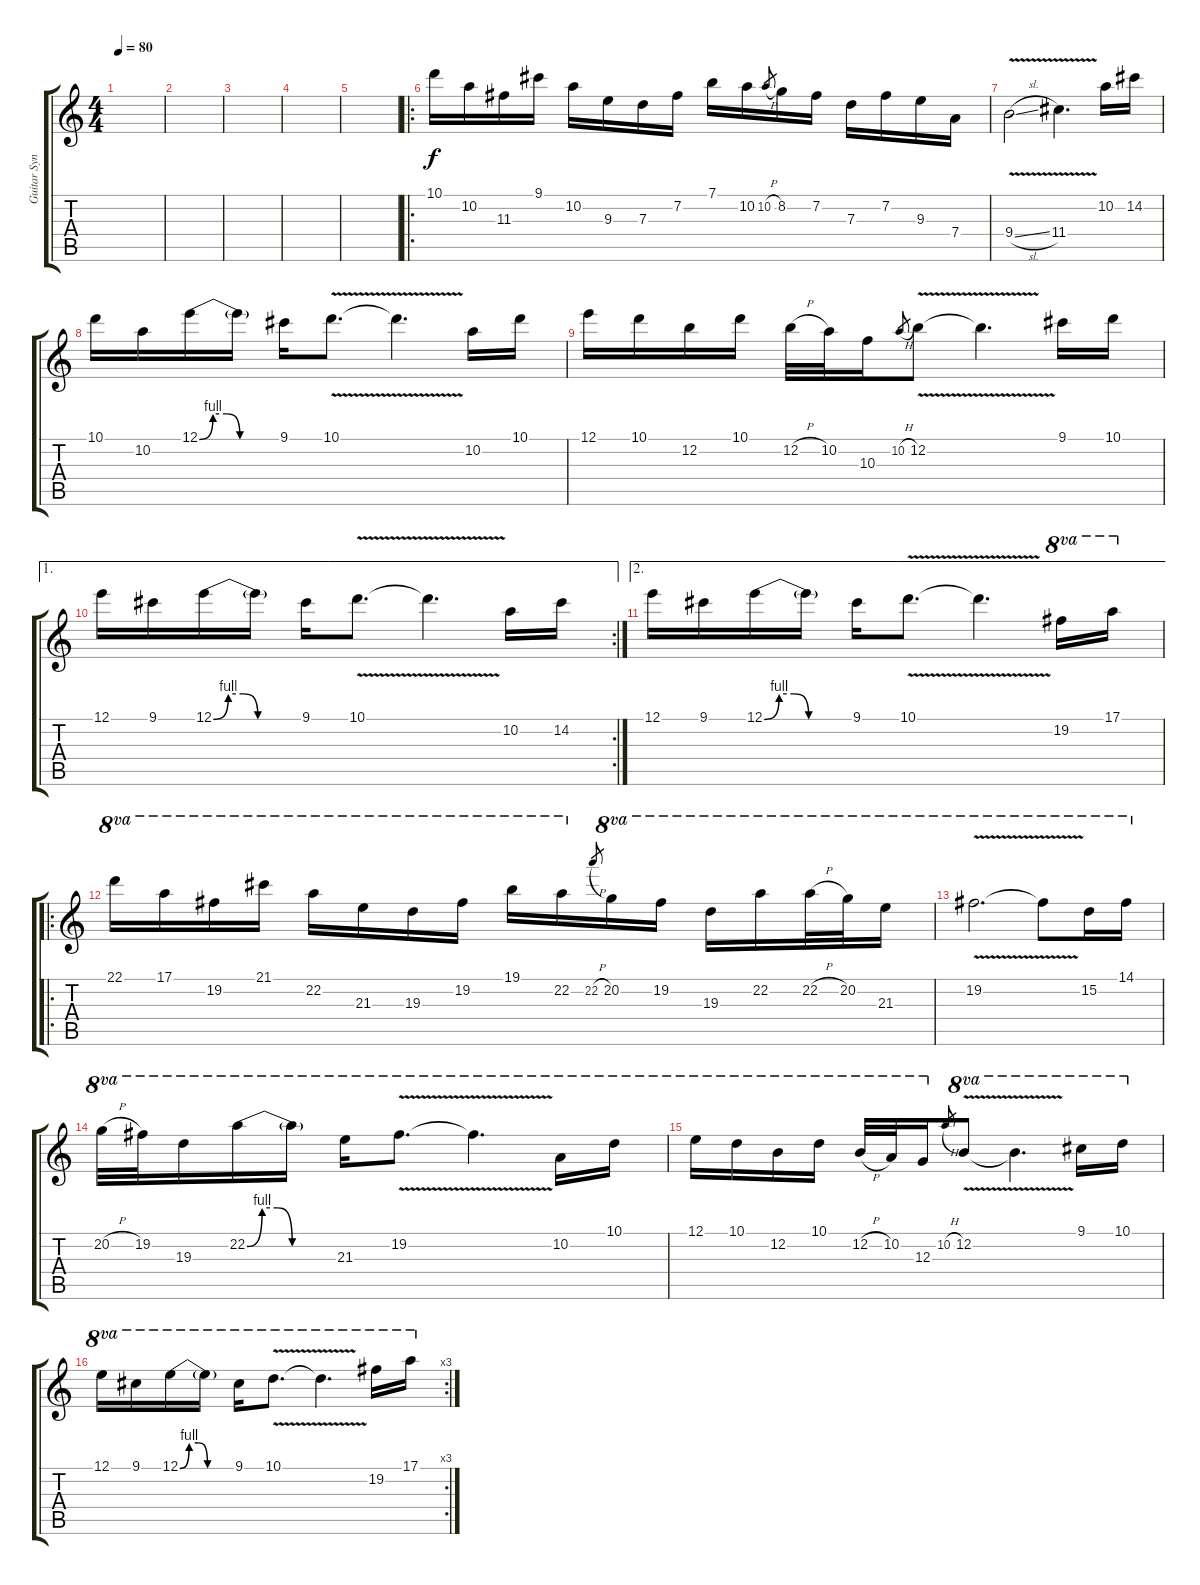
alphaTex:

\track ("Guitar Synth" "Guitar Syn") {instrument overdrivenguitar}
\staff {score tabs}
\tuning (E4 B3 G3 D3 A2 E2) {hide}
\ts (4 4)
\tempo 80
\clef g2
\ks c
|
|
|
|
|
\ro
10.1.16 10.2.16 11.3.16 9.1.16 10.2.16 9.3.16 7.3.16 7.2.16 7.1.16 10.2.16 10.2{h}.8{gr} 8.2.16 7.2.16 7.3.16 7.2.16 9.3.16 7.4.16 |
9.4{v sl}.2 11.4{v}.4{d} 10.2.16 14.2.16 |
10.1.16 10.2.16 12.1{be (custom 0 0 10 4 20 4 30 0 60 0)}.16 12.1{t}.16 9.1.16 10.1{v}.8{d} 10.1{t}.4{d} 10.2.16 10.1.16 |
12.1.16 10.1.16 12.2.16 10.1.16 12.2{h}.32 10.2.32 10.3.16 10.2{h}.8{gr} 12.2{v}.8 12.2{t}.4{d} 9.1.16 10.1.16 |
\ae 1
\rc 2
12.1.16 9.1.16 12.1{be (custom 0 0 10 4 20 4 30 0 60 0)}.16 12.1{t}.16 9.1.16 10.1{v}.8{d} 10.1{t}.4{d} 10.2.16 14.2.16 |
\ae 2
12.1.16 9.1.16 12.1{be (custom 0 0 10 4 20 4 30 0 60 0)}.16 12.1{t}.16 9.1.16 10.1{v}.8{d} 10.1{t}.4{d} 19.2.16{ot 8va} 17.1.16{ot 8va} |
\ro
22.1.16{ot 8va} 17.1.16{ot 8va} 19.2.16{ot 8va} 21.1.16{ot 8va} 22.2.16{ot 8va} 21.3.16{ot 8va} 19.3.16{ot 8va} 19.2.16{ot 8va} 19.1.16{ot 8va} 22.2.16{ot 8va} 22.2{h}.8{gr} 20.2.16{ot 8va} 19.2.16{ot 8va} 19.3.16{ot 8va} 22.2.16{ot 8va} 22.2{h}.32{ot 8va} 20.2.32{ot 8va} 21.3.16{ot 8va} |
19.2{v}.2{d ot 8va} 19.2{t}.8{ot 8va} 15.2.16{ot 8va} 14.1.16{ot 8va} |
20.2{h}.32{ot 8va} 19.2.32{ot 8va} 19.3.16{ot 8va} 22.2{be (custom 0 0 10 4 20 4 30 0 60 0)}.16{ot 8va} 22.2{t}.16{ot 8va} 21.3.16{ot 8va} 19.2{v}.8{d ot 8va} 19.2{t}.4{d ot 8va} 10.2.16{ot 8va} 10.1.16{ot 8va} |
12.1.16{ot 8va} 10.1.16{ot 8va} 12.2.16{ot 8va} 10.1.16{ot 8va} 12.2{h}.32{ot 8va} 10.2.32{ot 8va} 12.3.16{ot 8va} 10.2{h}.8{gr} 12.2{v}.8{ot 8va} 12.2{t}.4{d ot 8va} 9.1.16{ot 8va} 10.1.16{ot 8va} |
\rc 3
12.1.16{ot 8va} 9.1.16{ot 8va} 12.1{be (custom 0 0 10 4 20 4 30 0 60 0)}.16{ot 8va} 12.1{t}.16{ot 8va} 9.1.16{ot 8va} 10.1{v}.8{d ot 8va} 10.1{t}.4{d ot 8va} 19.2.16{ot 8va} 17.1.16{ot 8va}
